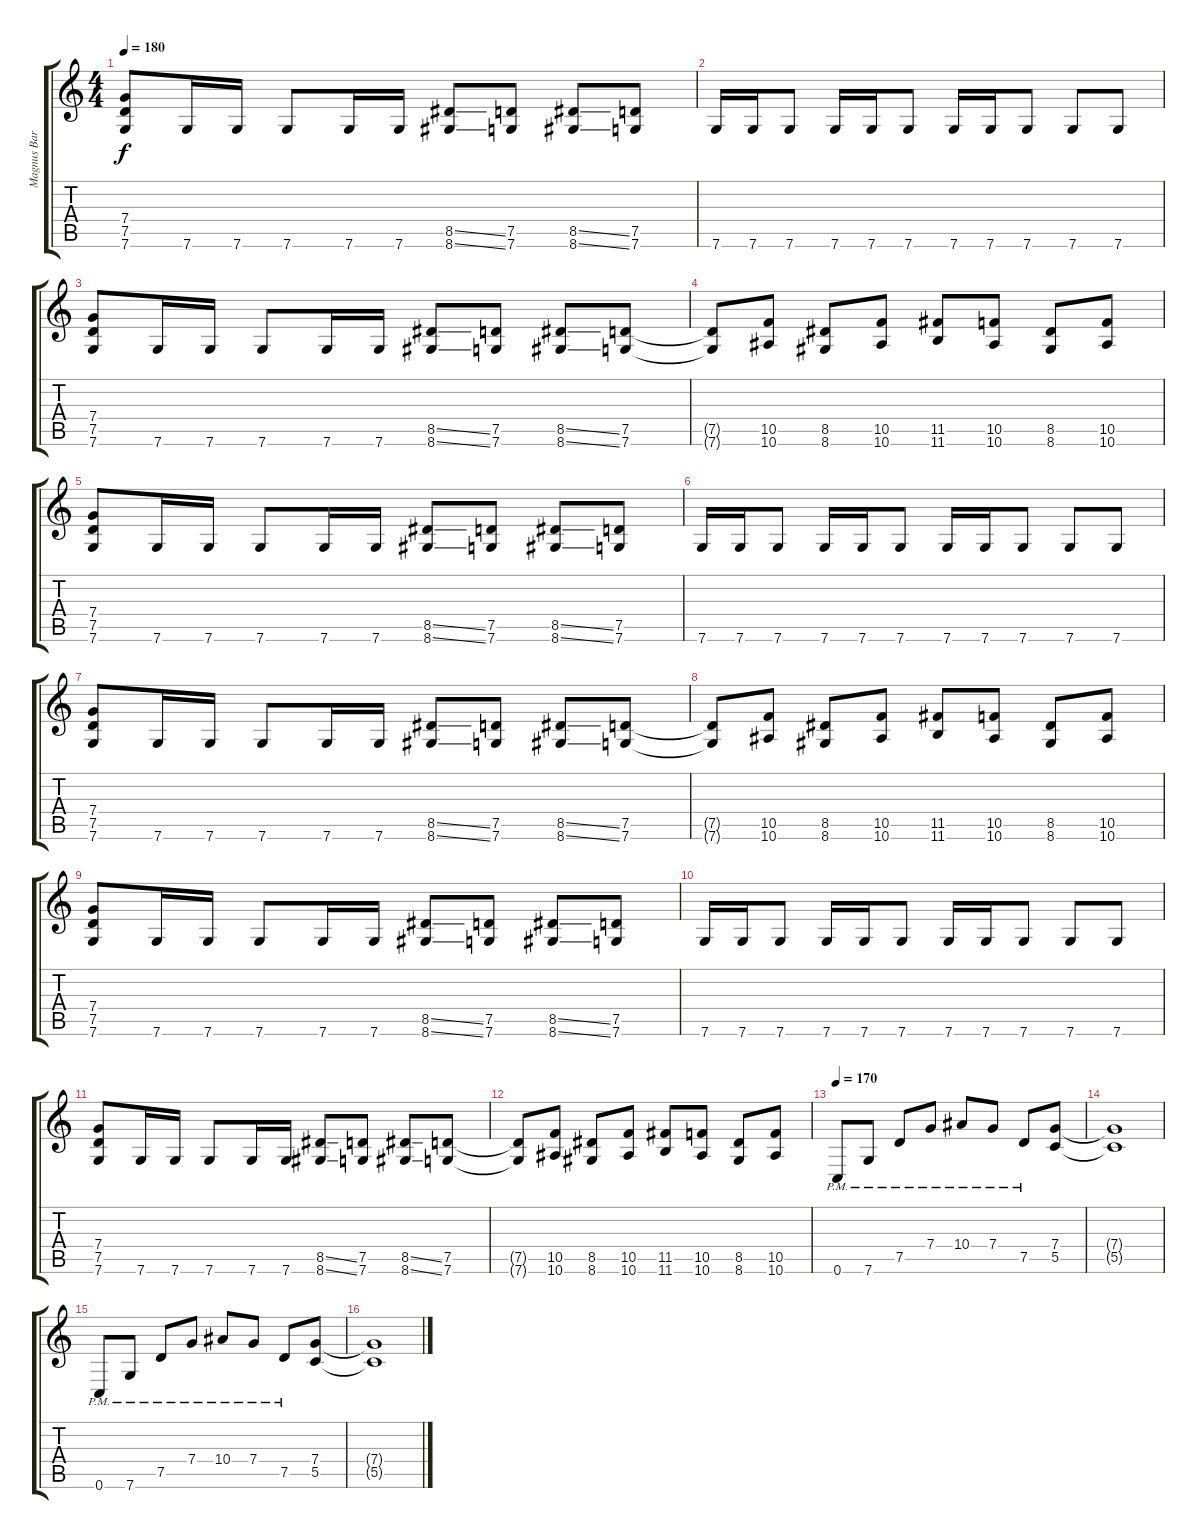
\track ("Magnus Barthelson" "Magnus Bar") {instrument distortionguitar}
\staff {score tabs}
\tuning (D4 A3 F3 C3 G2 C2) {hide}
\ts (4 4)
\tempo 180
\clef g2
\ks c
(7.4 7.5 7.6).8{dy f} 7.6.16 7.6.16 7.6.8 7.6.16 7.6.16 (8.5{ss} 8.6{ss}).8 (7.5 7.6).8 (8.5{ss} 8.6{ss}).8 (7.5 7.6).8 |
7.6.16 7.6.16 7.6.8 7.6.16 7.6.16 7.6.8 7.6.16 7.6.16 7.6.8 7.6.8 7.6.8 |
(7.4 7.5 7.6).8 7.6.16 7.6.16 7.6.8 7.6.16 7.6.16 (8.5{ss} 8.6{ss}).8 (7.5 7.6).8 (8.5{ss} 8.6{ss}).8 (7.5 7.6).8 |
(7.5{t} 7.6{t}).8 (10.5 10.6).8 (8.5 8.6).8 (10.5 10.6).8 (11.5 11.6).8 (10.5 10.6).8 (8.5 8.6).8 (10.5 10.6).8 |
(7.4 7.5 7.6).8 7.6.16 7.6.16 7.6.8 7.6.16 7.6.16 (8.5{ss} 8.6{ss}).8 (7.5 7.6).8 (8.5{ss} 8.6{ss}).8 (7.5 7.6).8 |
7.6.16 7.6.16 7.6.8 7.6.16 7.6.16 7.6.8 7.6.16 7.6.16 7.6.8 7.6.8 7.6.8 |
(7.4 7.5 7.6).8 7.6.16 7.6.16 7.6.8 7.6.16 7.6.16 (8.5{ss} 8.6{ss}).8 (7.5 7.6).8 (8.5{ss} 8.6{ss}).8 (7.5 7.6).8 |
(7.5{t} 7.6{t}).8 (10.5 10.6).8 (8.5 8.6).8 (10.5 10.6).8 (11.5 11.6).8 (10.5 10.6).8 (8.5 8.6).8 (10.5 10.6).8 |
(7.4 7.5 7.6).8 7.6.16 7.6.16 7.6.8 7.6.16 7.6.16 (8.5{ss} 8.6{ss}).8 (7.5 7.6).8 (8.5{ss} 8.6{ss}).8 (7.5 7.6).8 |
7.6.16 7.6.16 7.6.8 7.6.16 7.6.16 7.6.8 7.6.16 7.6.16 7.6.8 7.6.8 7.6.8 |
(7.4 7.5 7.6).8 7.6.16 7.6.16 7.6.8 7.6.16 7.6.16 (8.5{ss} 8.6{ss}).8 (7.5 7.6).8 (8.5{ss} 8.6{ss}).8 (7.5 7.6).8 |
(7.5{t} 7.6{t}).8 (10.5 10.6).8 (8.5 8.6).8 (10.5 10.6).8 (11.5 11.6).8 (10.5 10.6).8 (8.5 8.6).8 (10.5 10.6).8 |
\tempo 170
0.6{pm}.8 7.6{pm}.8 7.5{pm}.8 7.4{pm}.8 10.4{pm}.8 7.4{pm}.8 7.5{pm}.8 (7.4 5.5).8 |
(7.4{t} 5.5{t}).1 |
0.6{pm}.8 7.6{pm}.8 7.5{pm}.8 7.4{pm}.8 10.4{pm}.8 7.4{pm}.8 7.5{pm}.8 (7.4 5.5).8 |
(7.4{t} 5.5{t}).1
